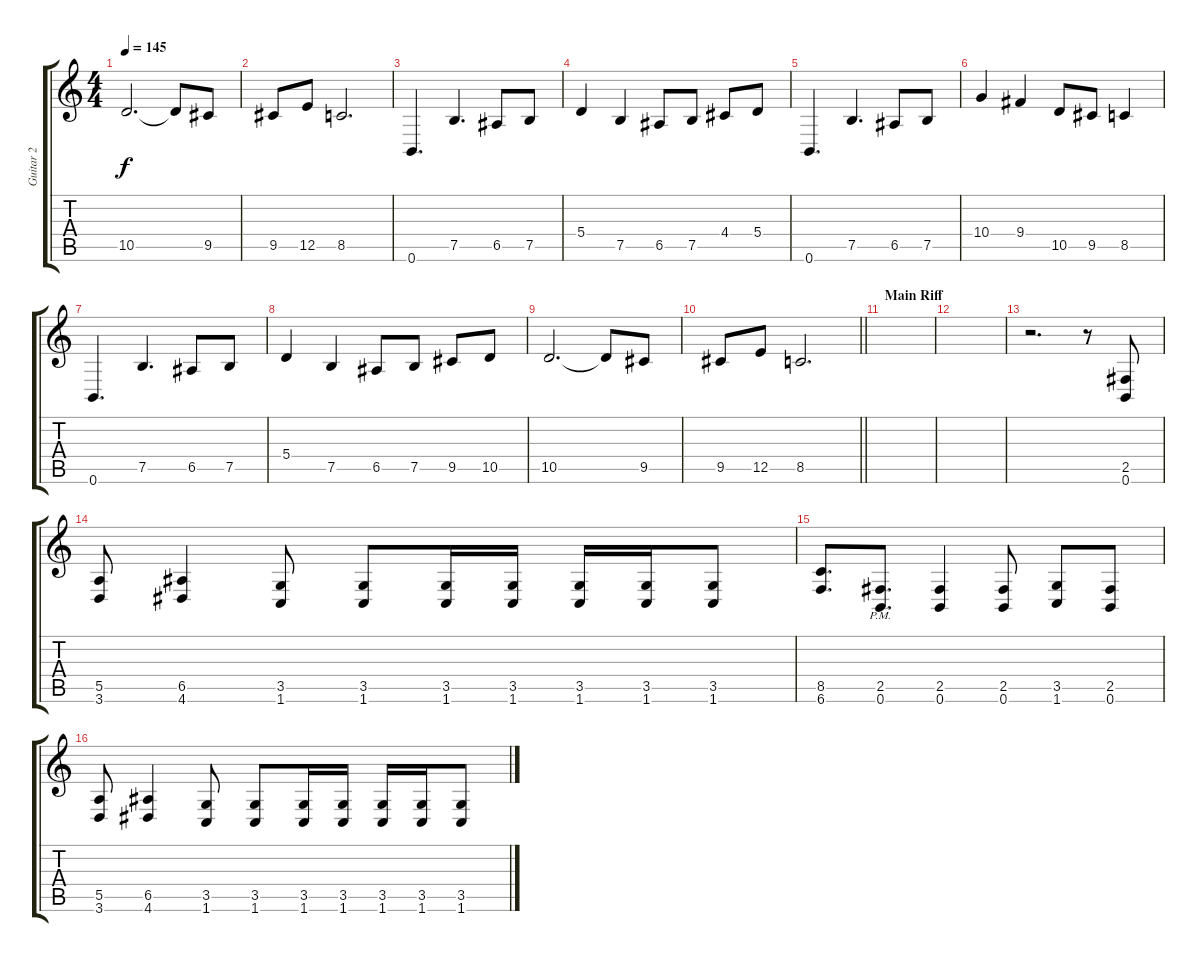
\track ("Guitar 2" "Guitar 2") {instrument overdrivenguitar}
\staff {score tabs}
\tuning (B3 Gb3 D3 A2 E2 B1) {hide}
\ts (4 4)
\tempo 145
\clef g2
\ks c
10.5.2{d dy f} 10.5{t}.8 9.5.8 |
9.5.8 12.5.8 8.5.2{d} |
0.6.4{d} 7.5.4{d} 6.5.8 7.5.8 |
5.4.4 7.5.4 6.5.8 7.5.8 4.4.8 5.4.8 |
0.6.4{d} 7.5.4{d} 6.5.8 7.5.8 |
10.4.4 9.4.4 10.5.8 9.5.8 8.5.4 |
0.6.4{d} 7.5.4{d} 6.5.8 7.5.8 |
5.4.4 7.5.4 6.5.8 7.5.8 9.5.8 10.5.8 |
10.5.2{d} 10.5{t}.8 9.5.8 |
\barLineRight lightlight
9.5.8 12.5.8 8.5.2{d} |
\section ("" "Main Riff")
|
|
r.2{d} r.8 (2.5 0.6).8 |
(5.5 3.6).8 (6.5 4.6).4 (3.5 1.6).8 (3.5 1.6).8 (3.5 1.6).16 (3.5 1.6).16 (3.5 1.6).16 (3.5 1.6).16 (3.5 1.6).8 |
(8.5 6.6).8{d} (2.5{pm} 0.6).8{d} (2.5 0.6).4 (2.5 0.6).8 (3.5 1.6).8 (2.5 0.6).8 |
(5.5 3.6).8 (6.5 4.6).4 (3.5 1.6).8 (3.5 1.6).8 (3.5 1.6).16 (3.5 1.6).16 (3.5 1.6).16 (3.5 1.6).16 (3.5 1.6).8
